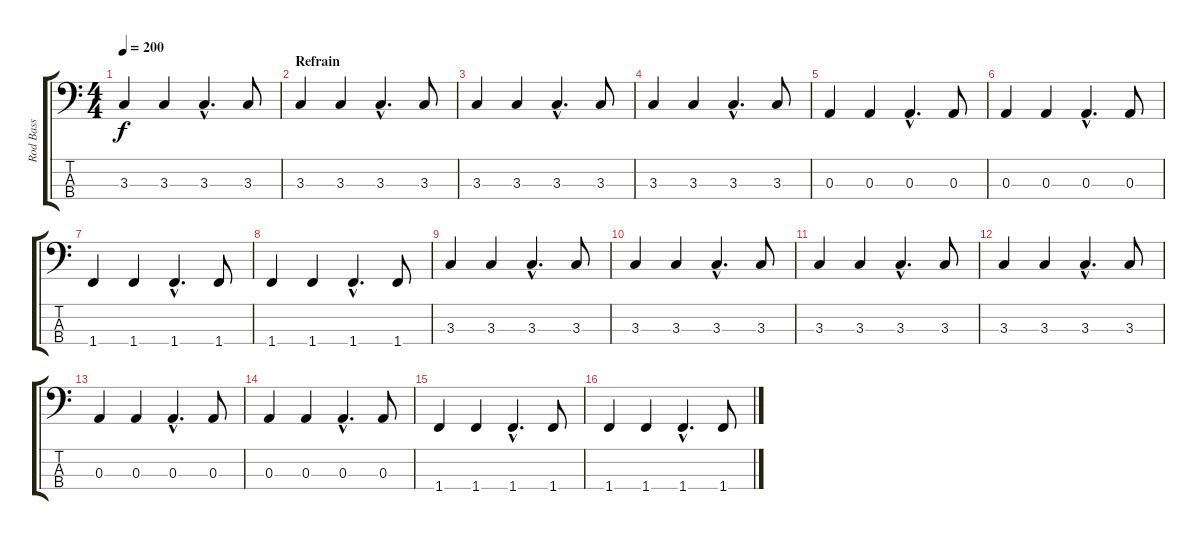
\track ("Rod Bass" "Rod Bass") {instrument slapbass2}
\staff {score tabs}
\tuning (G2 D2 A1 E1) {hide}
\ts (4 4)
\tempo 200
\clef f4
\ks c
3.3.4{dy f} 3.3.4 3.3{hac}.4{d} 3.3.8 |
\section ("" "Refrain")
3.3.4 3.3.4 3.3{hac}.4{d} 3.3.8 |
3.3.4 3.3.4 3.3{hac}.4{d} 3.3.8 |
3.3.4 3.3.4 3.3{hac}.4{d} 3.3.8 |
0.3.4 0.3.4 0.3{hac}.4{d} 0.3.8 |
0.3.4 0.3.4 0.3{hac}.4{d} 0.3.8 |
1.4.4 1.4.4 1.4{hac}.4{d} 1.4.8 |
1.4.4 1.4.4 1.4{hac}.4{d} 1.4.8 |
3.3.4 3.3.4 3.3{hac}.4{d} 3.3.8 |
3.3.4 3.3.4 3.3{hac}.4{d} 3.3.8 |
3.3.4 3.3.4 3.3{hac}.4{d} 3.3.8 |
3.3.4 3.3.4 3.3{hac}.4{d} 3.3.8 |
0.3.4 0.3.4 0.3{hac}.4{d} 0.3.8 |
0.3.4 0.3.4 0.3{hac}.4{d} 0.3.8 |
1.4.4 1.4.4 1.4{hac}.4{d} 1.4.8 |
1.4.4 1.4.4 1.4{hac}.4{d} 1.4.8
